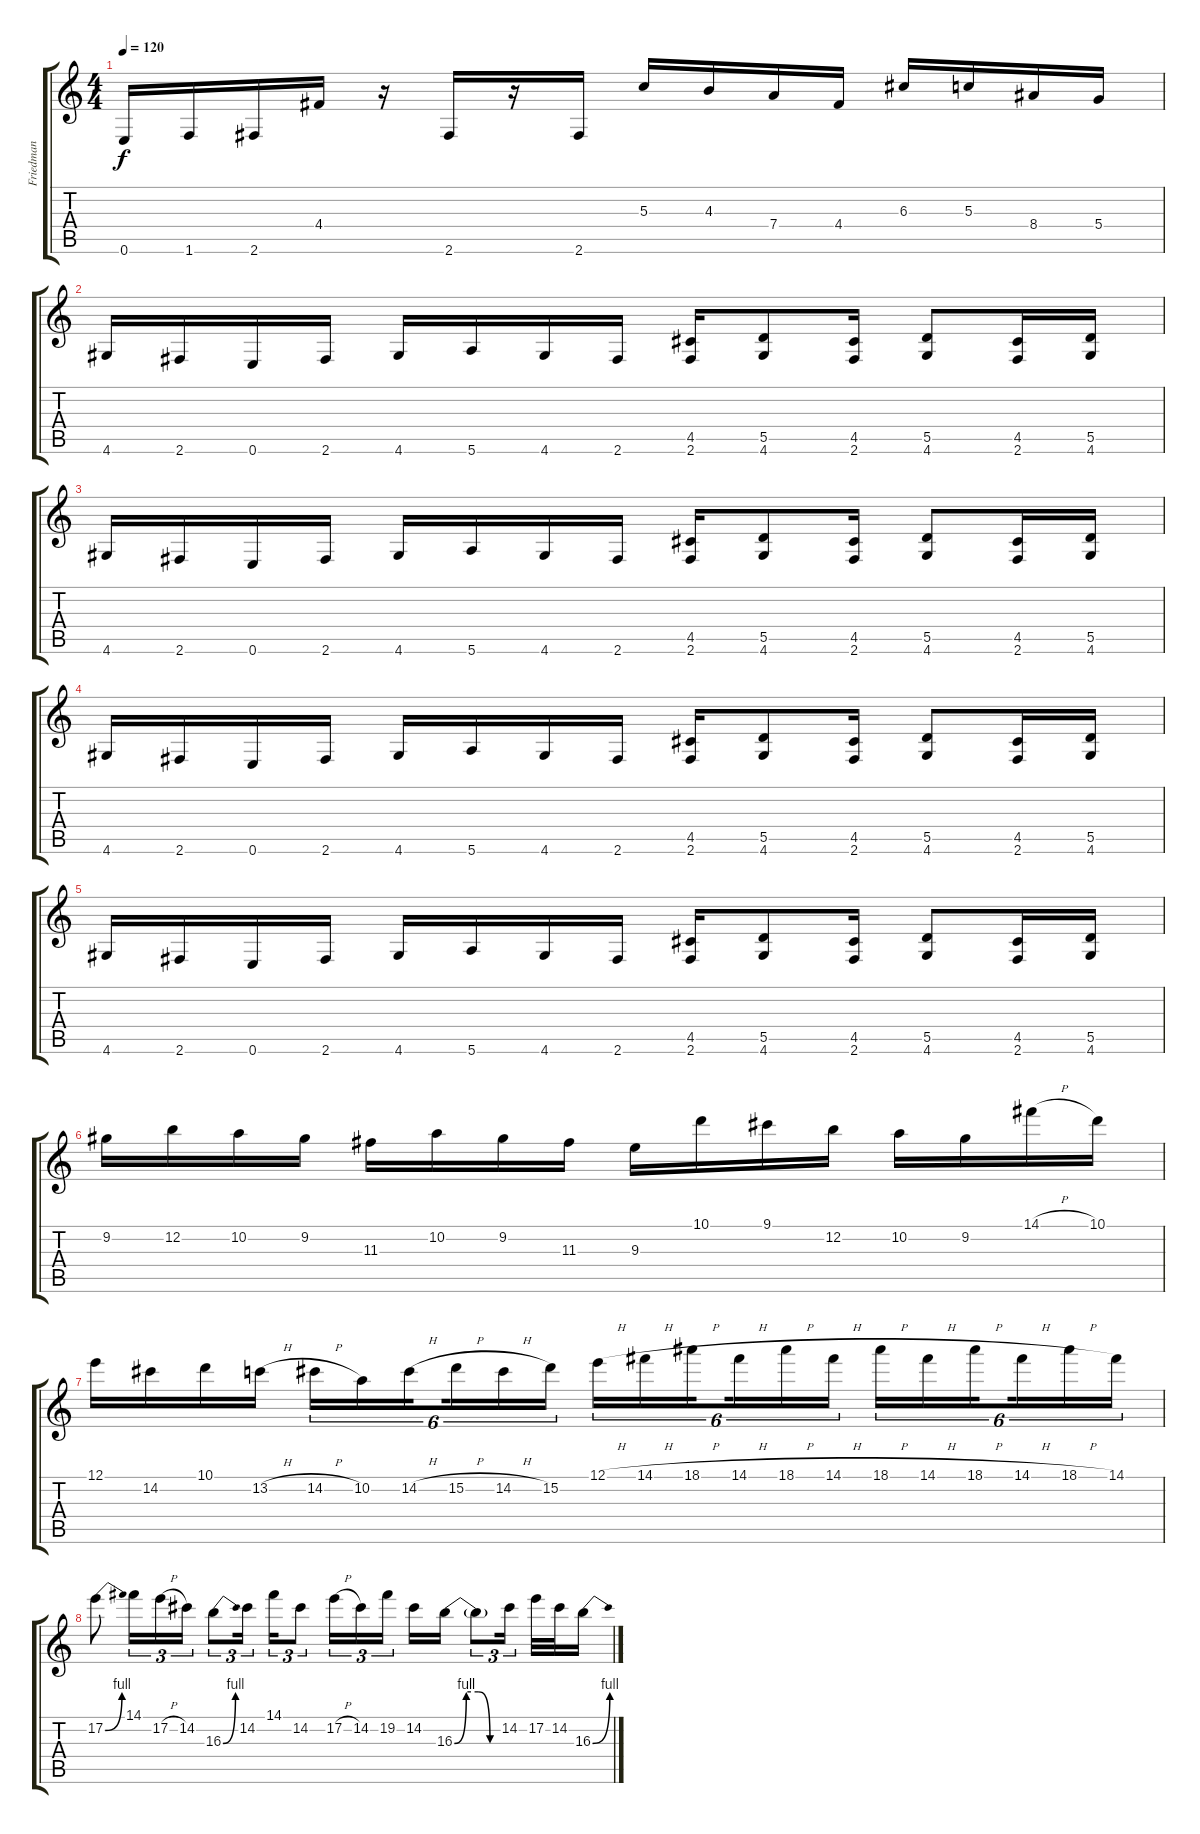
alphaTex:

\track ("Friedman" "Friedman") {instrument distortionguitar}
\staff {score tabs}
\tuning (E4 B3 G3 D3 A2 E2) {hide}
\ts (4 4)
\tempo 120
\clef g2
\ks c
0.6.16{dy f} 1.6.16 2.6.16 4.4.16 r.16 2.6.16 r.16 2.6.16 5.3.16 4.3.16 7.4.16 4.4.16 6.3.16 5.3.16 8.4.16 5.4.16 |
4.6.16 2.6.16 0.6.16 2.6.16 4.6.16 5.6.16 4.6.16 2.6.16 (4.5 2.6).16 (5.5 4.6).8 (4.5 2.6).16 (5.5 4.6).8 (4.5 2.6).16 (5.5 4.6).16 |
4.6.16 2.6.16 0.6.16 2.6.16 4.6.16 5.6.16 4.6.16 2.6.16 (4.5 2.6).16 (5.5 4.6).8 (4.5 2.6).16 (5.5 4.6).8 (4.5 2.6).16 (5.5 4.6).16 |
4.6.16 2.6.16 0.6.16 2.6.16 4.6.16 5.6.16 4.6.16 2.6.16 (4.5 2.6).16 (5.5 4.6).8 (4.5 2.6).16 (5.5 4.6).8 (4.5 2.6).16 (5.5 4.6).16 |
4.6.16 2.6.16 0.6.16 2.6.16 4.6.16 5.6.16 4.6.16 2.6.16 (4.5 2.6).16 (5.5 4.6).8 (4.5 2.6).16 (5.5 4.6).8 (4.5 2.6).16 (5.5 4.6).16 |
9.2.16 12.2.16 10.2.16 9.2.16 11.3.16 10.2.16 9.2.16 11.3.16 9.3.16 10.1.16 9.1.16 12.2.16 10.2.16 9.2.16 14.1{h}.16 10.1.16 |
12.1.16 14.2.16 10.1.16 13.2{h}.16 14.2{h}.16{tu (6 4)} 10.2.16{tu (6 4)} 14.2{h}.16{tu (6 4) beam splitsecondary} 15.2{h}.16{tu (6 4)} 14.2{h}.16{tu (6 4)} 15.2.16{tu (6 4)} 12.1{h}.16{tu (6 4)} 14.1{h}.16{tu (6 4)} 18.1{h}.16{tu (6 4) beam splitsecondary} 14.1{h}.16{tu (6 4)} 18.1{h}.16{tu (6 4)} 14.1{h}.16{tu (6 4)} 18.1{h}.16{tu (6 4)} 14.1{h}.16{tu (6 4)} 18.1{h}.16{tu (6 4) beam splitsecondary} 14.1{h}.16{tu (6 4)} 18.1{h}.16{tu (6 4)} 14.1.16{tu (6 4)} |
17.2{be (bend 0 0 60 4)}.8 14.1.16{tu (3 2)} 17.2{h}.16{tu (3 2)} 14.2.16{tu (3 2)} 16.3{be (bend 0 0 60 4)}.8{tu (3 2)} 14.2.16{tu (3 2) beam splitsecondary} 14.1.16{tu (3 2)} 14.2.8{tu (3 2)} 17.2{h}.16{tu (3 2)} 14.2.16{tu (3 2)} 19.2.16{tu (3 2) beam splitsecondary} 14.2.16 16.3{be (custom 0 0 15 4 30 4 45 0 60 0)}.16 16.3{t}.8{tu (3 2)} 14.2.16{tu (3 2) beam splitsecondary} 17.2.32 14.2.32 16.3{be (bend 0 0 60 4)}.16
